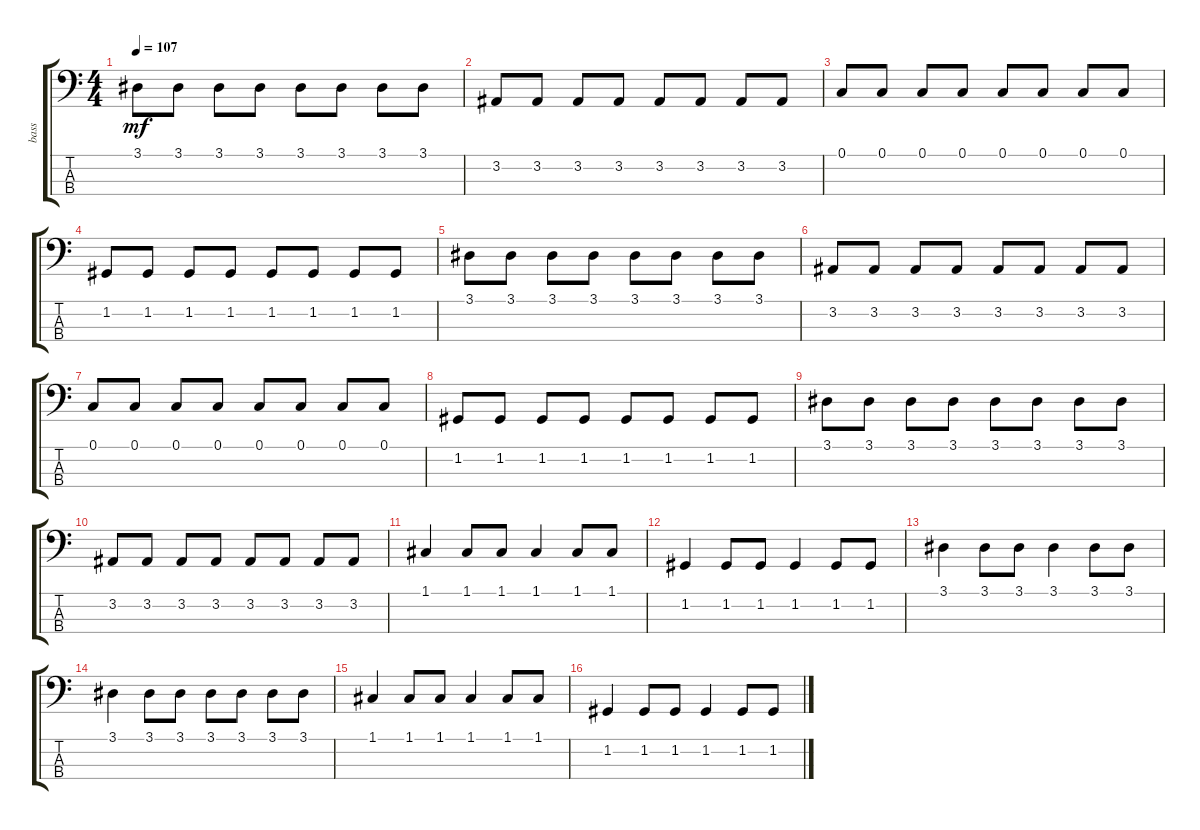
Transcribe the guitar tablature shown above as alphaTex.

\track ("bass" "bass") {instrument electricbassfinger}
\staff {score tabs}
\tuning (C2 G1 D1 G0) {hide}
\ts (4 4)
\tempo 107
\clef f4
\ks c
3.1.8{dy mf} 3.1.8 3.1.8 3.1.8 3.1.8 3.1.8 3.1.8 3.1.8 |
3.2.8 3.2.8 3.2.8 3.2.8 3.2.8 3.2.8 3.2.8 3.2.8 |
0.1.8 0.1.8 0.1.8 0.1.8 0.1.8 0.1.8 0.1.8 0.1.8 |
1.2.8 1.2.8 1.2.8 1.2.8 1.2.8 1.2.8 1.2.8 1.2.8 |
3.1.8 3.1.8 3.1.8 3.1.8 3.1.8 3.1.8 3.1.8 3.1.8 |
3.2.8 3.2.8 3.2.8 3.2.8 3.2.8 3.2.8 3.2.8 3.2.8 |
0.1.8 0.1.8 0.1.8 0.1.8 0.1.8 0.1.8 0.1.8 0.1.8 |
1.2.8 1.2.8 1.2.8 1.2.8 1.2.8 1.2.8 1.2.8 1.2.8 |
3.1.8 3.1.8 3.1.8 3.1.8 3.1.8 3.1.8 3.1.8 3.1.8 |
3.2.8 3.2.8 3.2.8 3.2.8 3.2.8 3.2.8 3.2.8 3.2.8 |
1.1.4 1.1.8 1.1.8 1.1.4 1.1.8 1.1.8 |
1.2.4 1.2.8 1.2.8 1.2.4 1.2.8 1.2.8 |
3.1.4 3.1.8 3.1.8 3.1.4 3.1.8 3.1.8 |
3.1.4 3.1.8 3.1.8 3.1.8 3.1.8 3.1.8 3.1.8 |
1.1.4 1.1.8 1.1.8 1.1.4 1.1.8 1.1.8 |
1.2.4 1.2.8 1.2.8 1.2.4 1.2.8 1.2.8
